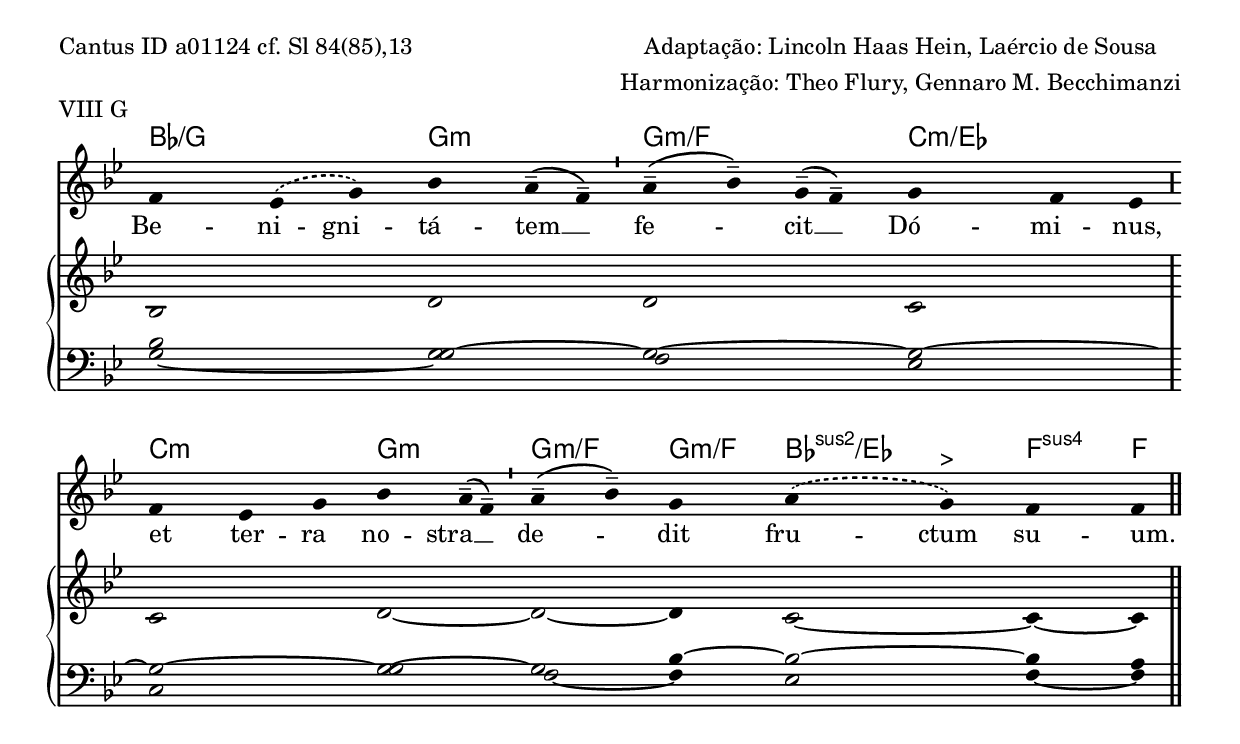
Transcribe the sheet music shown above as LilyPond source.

\version "2.24.1"

\include "gregorian.ly"
\include "../../../modules/lilypond/neums.ily"
\include "../../../modules/lilypond/spacing.ily"
\include "../../../modules/lilypond/layout.ily"
\include "../../../modules/lilypond/lyrics.ily"
\include "../../../modules/lilypond/symbols.ily"

antiphonChant = \relative c'' {
  \AntiphonSignature
  \key c \major
  \C g
  \C_C f a
  \C c \EE b g
  \divisioMinima
  \EE b c \EE a g \C a g f
  \divisioMaior
  g f a c \EE b g
  \divisioMinima
  \EE b c \C a
  \C_L b a
  \C g g
  \finalis
}

antiphonOrganRight = \relative c' {
  \AntiphonSignature
  \key c \major
  c2*3/2 e2*3/2 e2*2 d2*3/2
  \divisioMaxima
  d e~ e2~ e4 d2~ d4~ d
  \finalis
}

antiphonOrganLeft = \relative c' {
  \AntiphonSignature
  \clef bass
  \key c \major
  c2*3/2
  \tweak X-offset #1.2
  a2*3/2~ a2*2~ a2*3/2~
  \divisioMaxima
  a~ a~ a2 c4~ c2~ c4 b
  \finalis
}

antiphonOrganPedal = \relative c' {
  \AntiphonSignature
  a2*3/2~ a2*3/2
  \tweak X-offset #1.2
  g2*2 f2*3/2
  d
  \tweak X-offset #1.2
  a'
  \tweak X-offset #1.2
  g2~ g4 f2 g4~ g
}

antiphonChords = \chordmode {
  c2*3/2/a a2*3/2:m a2*2:m/g d2*3/2:m/f
  d:m a:m a2:m/g a4:m/g c2:sus2/f g4:sus4 g
}

antiphonLyrics = \lyricmode {
  Be --
  \MelismaOff
  ni -- gni --
  \MelismaOn
  tá -- tem __ fe -- cit __ Dó -- mi -- nus, et ter -- ra no -- stra __ de -- dit
  \MelismaOff
  fru -- ctum
  \MelismaOn
  su -- um.
}

antiphonLyricsPt = \lyricmode {
  Com bon -- da -- de __ a -- giu __ o Se -- nhor, e~a nos -- sa ter -- ra __ deu __ o seu __ fru -- to.
}

\GregorianTranscriptionLayout

\header {
  meter = "Cantus ID a01124 cf. Sl 84(85),13"
  arranger = \markup {
    \center-column {
      "Adaptação: Lincoln Haas Hein, Laércio de Sousa"
      \line { "Harmonização: Theo Flury, Gennaro M. Becchimanzi" }
    }
  }
}

chantPart = \new GregorianTranscriptionStaff <<
  \new GregorianTranscriptionVoice = "antiphon" {
    \antiphonChant
  }

  \new GregorianTranscriptionLyrics \lyricsto "antiphon" \antiphonLyrics
  \new GregorianTranscriptionAltLyrics \lyricsto "antiphon" \antiphonLyricsPt
>>

organPart = \new PianoStaff <<
  \new GregorianTranscriptionStaff = "right" <<
    %\new GregorianTranscriptionVoice { \voiceOne \antiphonChant }
    \new GregorianTranscriptionVoice { \voiceTwo \antiphonOrganRight }
  >>

  \new GregorianTranscriptionStaff = "left+pedal" <<
    \new GregorianTranscriptionVoice { \voiceOne \antiphonOrganLeft }
    \new GregorianTranscriptionVoice { \voiceTwo \antiphonOrganPedal }
  >>
>>

chordsPart = \new ChordNames {
  \antiphonChords
}

\score {
  \header {
    piece = "VIII G"
  }

  \transpose c bes,
  <<
    \chordsPart
    \chantPart
    \organPart
  >>
}